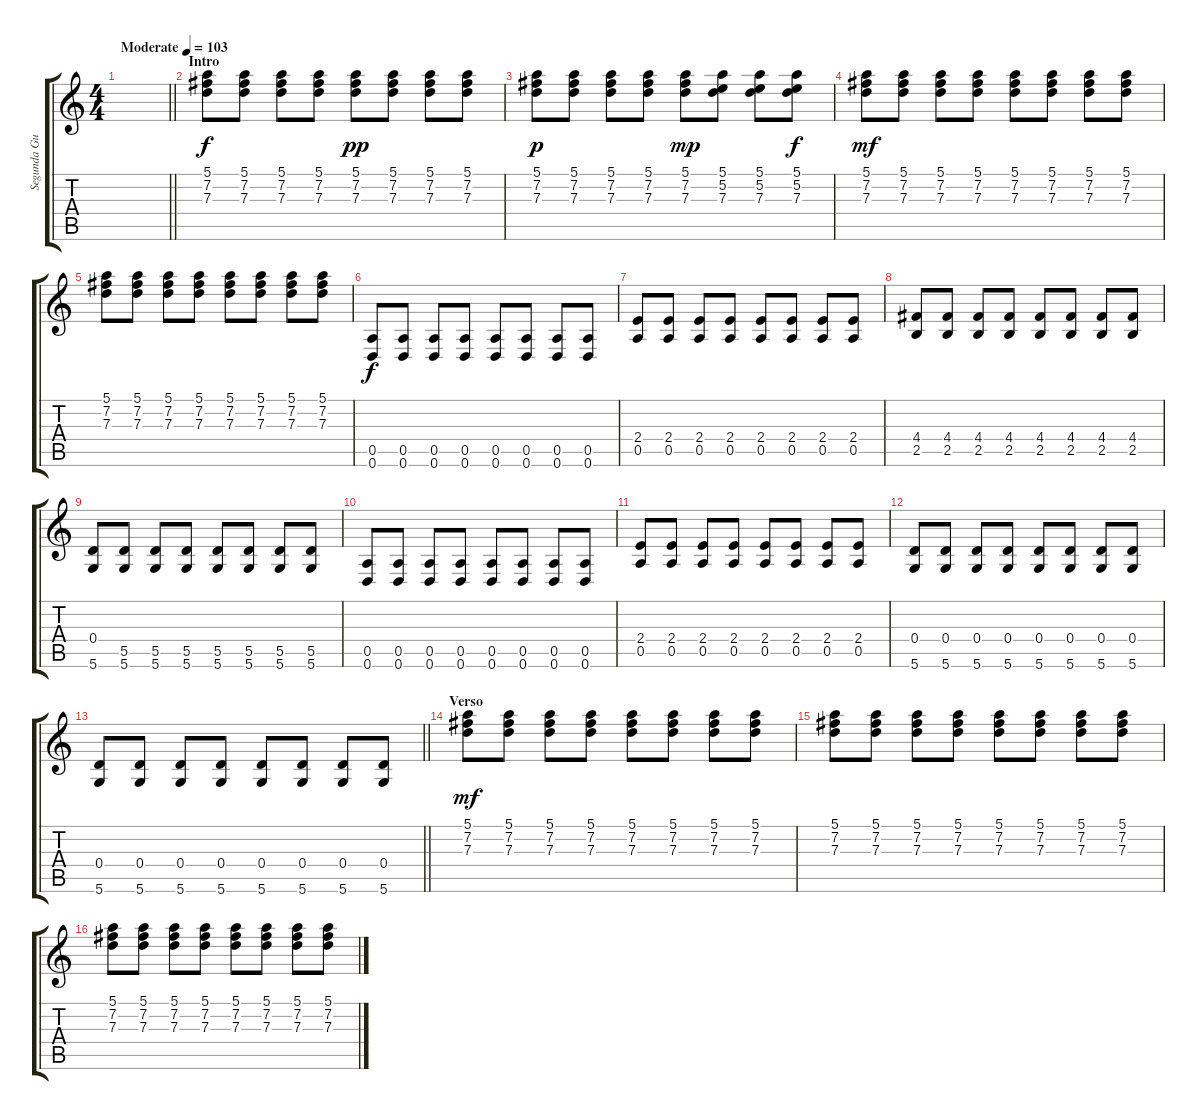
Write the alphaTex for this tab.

\track ("Segunda Guitarra" "Segunda Gu") {instrument acousticguitarsteel}
\staff {score tabs}
\tuning (E4 B3 G3 D3 A2 D2) {hide}
\ts (4 4)
\tempo (103 "Moderate")
\clef g2
\barLineRight lightlight
\ks c
|
\section ("" "Intro")
(5.1 7.2 7.3).8{instrument acousticguitarsteel} (5.1 7.2 7.3).8 (5.1 7.2 7.3).8 (5.1 7.2 7.3).8 (5.1 7.2 7.3).8{dy pp} (5.1 7.2 7.3).8 (5.1 7.2 7.3).8 (5.1 7.2 7.3).8 |
(5.1 7.2 7.3).8{dy p} (5.1 7.2 7.3).8 (5.1 7.2 7.3).8 (5.1 7.2 7.3).8 (5.1 7.2 7.3).8{dy mp} (5.1 5.2 7.3).8 (5.1 5.2 7.3).8 (5.1 5.2 7.3).8{dy f} |
(5.1 7.2 7.3).8{dy mf} (5.1 7.2 7.3).8 (5.1 7.2 7.3).8 (5.1 7.2 7.3).8 (5.1 7.2 7.3).8 (5.1 7.2 7.3).8 (5.1 7.2 7.3).8 (5.1 7.2 7.3).8 |
(5.1 7.2 7.3).8 (5.1 7.2 7.3).8 (5.1 7.2 7.3).8 (5.1 7.2 7.3).8 (5.1 7.2 7.3).8 (5.1 7.2 7.3).8 (5.1 7.2 7.3).8 (5.1 7.2 7.3).8 |
(0.5 0.6).8{dy f instrument overdrivenguitar} (0.5 0.6).8 (0.5 0.6).8 (0.5 0.6).8 (0.5 0.6).8 (0.5 0.6).8 (0.5 0.6).8 (0.5 0.6).8 |
(2.4 0.5).8 (2.4 0.5).8 (2.4 0.5).8 (2.4 0.5).8 (2.4 0.5).8 (2.4 0.5).8 (2.4 0.5).8 (2.4 0.5).8 |
(4.4 2.5).8 (4.4 2.5).8 (4.4 2.5).8 (4.4 2.5).8 (4.4 2.5).8 (4.4 2.5).8 (4.4 2.5).8 (4.4 2.5).8 |
(0.4 5.6).8 (5.5 5.6).8 (5.5 5.6).8 (5.5 5.6).8 (5.5 5.6).8 (5.5 5.6).8 (5.5 5.6).8 (5.5 5.6).8 |
(0.5 0.6).8 (0.5 0.6).8 (0.5 0.6).8 (0.5 0.6).8 (0.5 0.6).8 (0.5 0.6).8 (0.5 0.6).8 (0.5 0.6).8 |
(2.4 0.5).8 (2.4 0.5).8 (2.4 0.5).8 (2.4 0.5).8 (2.4 0.5).8 (2.4 0.5).8 (2.4 0.5).8 (2.4 0.5).8 |
(0.4 5.6).8 (0.4 5.6).8 (0.4 5.6).8 (0.4 5.6).8 (0.4 5.6).8 (0.4 5.6).8 (0.4 5.6).8 (0.4 5.6).8 |
\barLineRight lightlight
(0.4 5.6).8 (0.4 5.6).8 (0.4 5.6).8 (0.4 5.6).8 (0.4 5.6).8 (0.4 5.6).8 (0.4 5.6).8 (0.4 5.6).8 |
\section ("" "Verso")
(5.1 7.2 7.3).8{dy mf instrument acousticguitarsteel} (5.1 7.2 7.3).8 (5.1 7.2 7.3).8 (5.1 7.2 7.3).8 (5.1 7.2 7.3).8 (5.1 7.2 7.3).8 (5.1 7.2 7.3).8 (5.1 7.2 7.3).8 |
(5.1 7.2 7.3).8 (5.1 7.2 7.3).8 (5.1 7.2 7.3).8 (5.1 7.2 7.3).8 (5.1 7.2 7.3).8 (5.1 7.2 7.3).8 (5.1 7.2 7.3).8 (5.1 7.2 7.3).8 |
(5.1 7.2 7.3).8 (5.1 7.2 7.3).8 (5.1 7.2 7.3).8 (5.1 7.2 7.3).8 (5.1 7.2 7.3).8 (5.1 7.2 7.3).8 (5.1 7.2 7.3).8 (5.1 7.2 7.3).8
